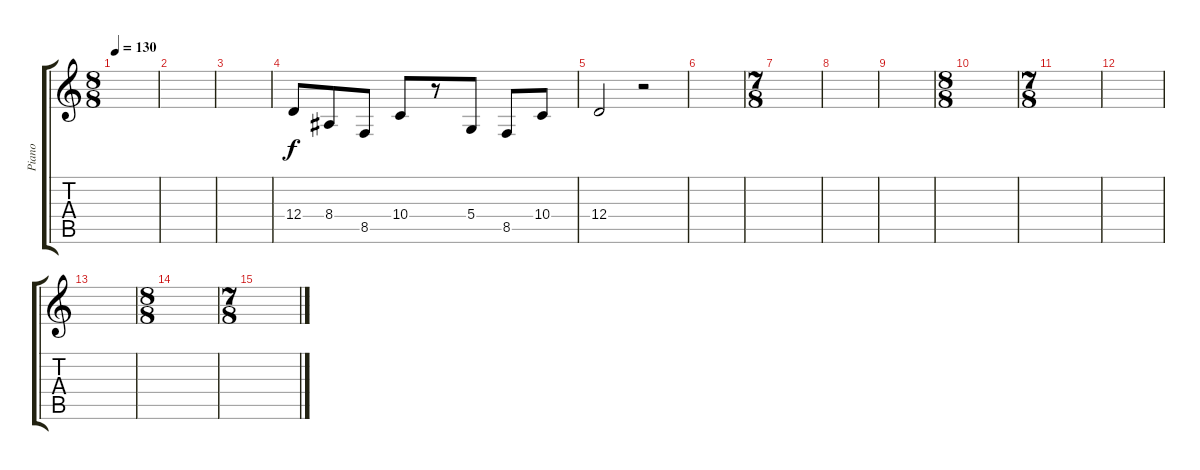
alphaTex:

\track ("Piano" "Piano") {instrument acousticgrandpiano}
\staff {score tabs}
\tuning (E4 B3 G3 D3 A2 E2) {hide}
\ts (8 8)
\tempo 130
\clef g2
\ks c
|
|
|
12.4.8 8.4.8 8.5.8 10.4.8 r.8 5.4.8 8.5.8 10.4.8 |
12.4.2 r.2 |
|
\ts (7 8)
|
|
|
\ts (8 8)
|
\ts (7 8)
|
|
|
\ts (8 8)
|
\ts (7 8)
